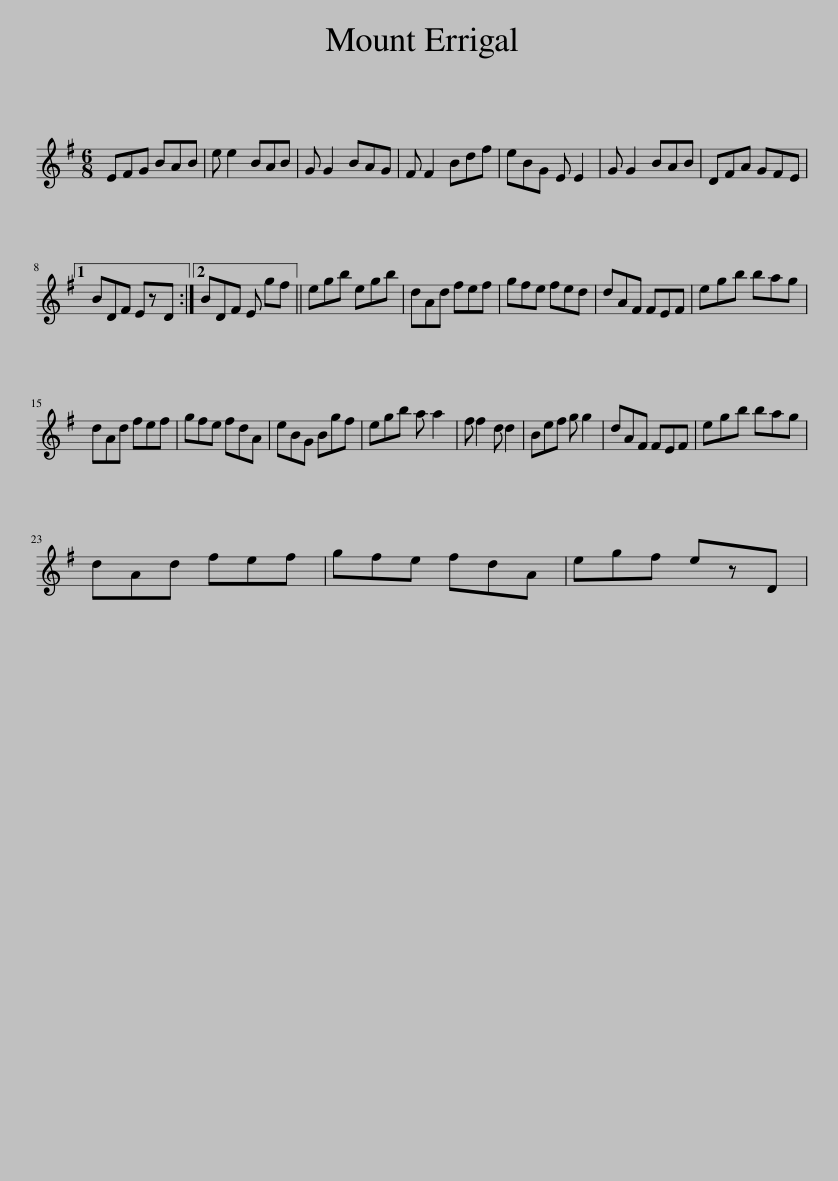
X:1
L:1/8
M:6/8
I:linebreak $
K:Emin
V:1 treble
V:1
 EFG BAB | e e2 BAB | G G2 BAG | F F2 Bdf | eBG E E2 | %5
 G G2 BAB | DFA GFE |1$ BDF EzD :|2 BDF E gf || egb egb | %10
 dAd fef | gfe fed | dAF FEF | egb bag |$ dAd fef | %15
 gfe fdA | eBG Bgf | egb a a2 | f f2 d d2 | Bef g g2 | %20
 dAF FEF | egb bag |$ dAd fef | gfe fdA | egf ezD | %25
